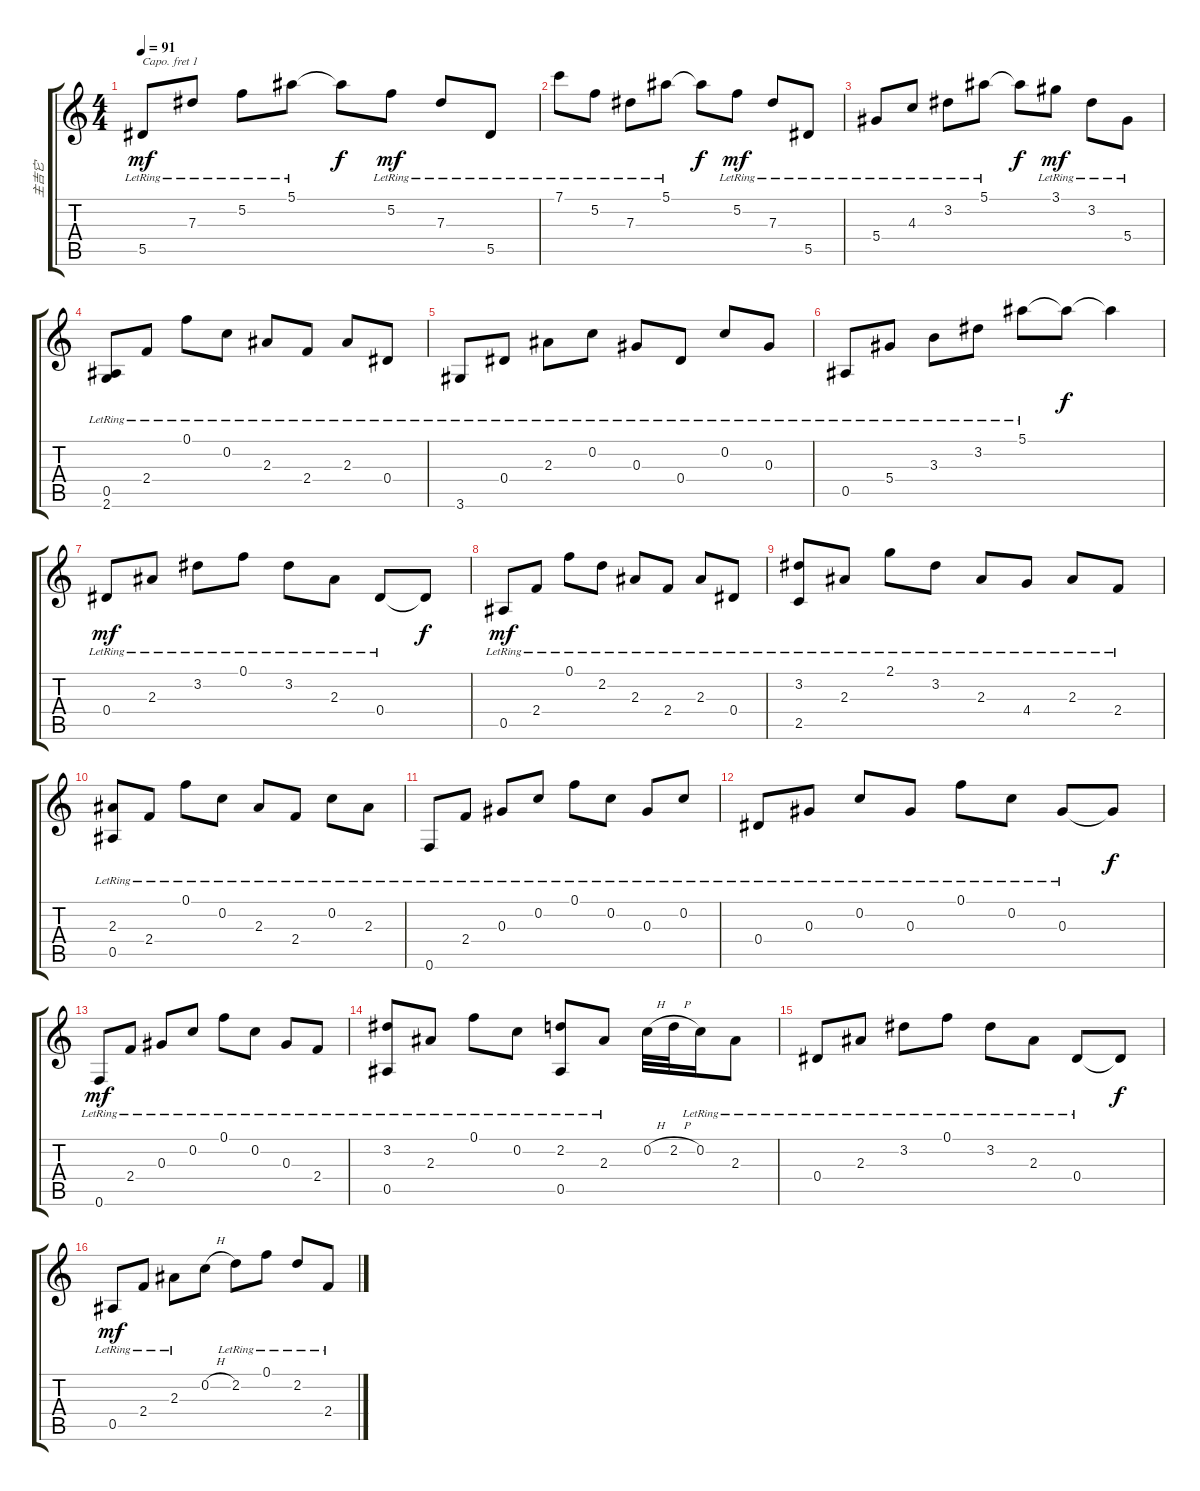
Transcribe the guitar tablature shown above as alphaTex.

\track ("主吉它" "主吉它") {instrument acousticguitarnylon}
\staff {score tabs}
\capo 1
\tuning (E4 B3 G3 D3 A2 E2) {hide}
\ts (4 4)
\tempo 91
\clef g2
\ks c
5.5{lr}.8{dy mf instrument acousticguitarnylon} 7.3{lr}.8 5.2{lr}.8 5.1{lr}.8 5.1{t}.8{dy f} 5.2{lr}.8{dy mf} 7.3{lr}.8 5.5{lr}.8 |
7.1{lr}.8 5.2{lr}.8 7.3{lr}.8 5.1{lr}.8 5.1{t}.8{dy f} 5.2{lr}.8{dy mf} 7.3{lr}.8 5.5{lr}.8 |
5.4{lr}.8 4.3{lr}.8 3.2{lr}.8 5.1{lr}.8 5.1{t}.8{dy f} 3.1{lr}.8{dy mf} 3.2{lr}.8 5.4{lr}.8 |
(0.5{lr} 2.6{lr}).8 2.4{lr}.8 0.1{lr}.8 0.2{lr}.8 2.3{lr}.8 2.4{lr}.8 2.3{lr}.8 0.4{lr}.8 |
3.6{lr}.8 0.4{lr}.8 2.3{lr}.8 0.2{lr}.8 0.3{lr}.8 0.4{lr}.8 0.2{lr}.8 0.3{lr}.8 |
0.5{lr}.8 5.4{lr}.8 3.3{lr}.8 3.2{lr}.8 5.1{lr}.8 5.1{t}.8{dy f} 5.1{t}.4 |
0.4{lr}.8{dy mf} 2.3{lr}.8 3.2{lr}.8 0.1{lr}.8 3.2{lr}.8 2.3{lr}.8 0.4{lr}.8 0.4{t}.8{dy f} |
0.5{lr}.8{dy mf} 2.4{lr}.8 0.1{lr}.8 2.2{lr}.8 2.3{lr}.8 2.4{lr}.8 2.3{lr}.8 0.4{lr}.8 |
(3.2{lr} 2.5{lr}).8 2.3{lr}.8 2.1{lr}.8 3.2{lr}.8 2.3{lr}.8 4.4{lr}.8 2.3{lr}.8 2.4{lr}.8 |
(2.3{lr} 0.5{lr}).8 2.4{lr}.8 0.1{lr}.8 0.2{lr}.8 2.3{lr}.8 2.4{lr}.8 0.2{lr}.8 2.3{lr}.8 |
0.6{lr}.8 2.4{lr}.8 0.3{lr}.8 0.2{lr}.8 0.1{lr}.8 0.2{lr}.8 0.3{lr}.8 0.2{lr}.8 |
0.4{lr}.8 0.3{lr}.8 0.2{lr}.8 0.3{lr}.8 0.1{lr}.8 0.2{lr}.8 0.3{lr}.8 0.3{t}.8{dy f} |
0.6{lr}.8{dy mf} 2.4{lr}.8 0.3{lr}.8 0.2{lr}.8 0.1{lr}.8 0.2{lr}.8 0.3{lr}.8 2.4{lr}.8 |
(3.2{lr} 0.5{lr}).8 2.3{lr}.8 0.1{lr}.8 0.2{lr}.8 (2.2{lr} 0.5{lr}).8 2.3{lr}.8 0.2{h}.32 2.2{h}.32 0.2{lr}.16 2.3{lr}.8 |
0.4{lr}.8 2.3{lr}.8 3.2{lr}.8 0.1{lr}.8 3.2{lr}.8 2.3{lr}.8 0.4{lr}.8 0.4{t}.8{dy f} |
0.5{lr}.8{dy mf} 2.4{lr}.8 2.3{lr}.8 0.2{h}.8 2.2{lr}.8 0.1{lr}.8 2.2{lr}.8 2.4{lr}.8
